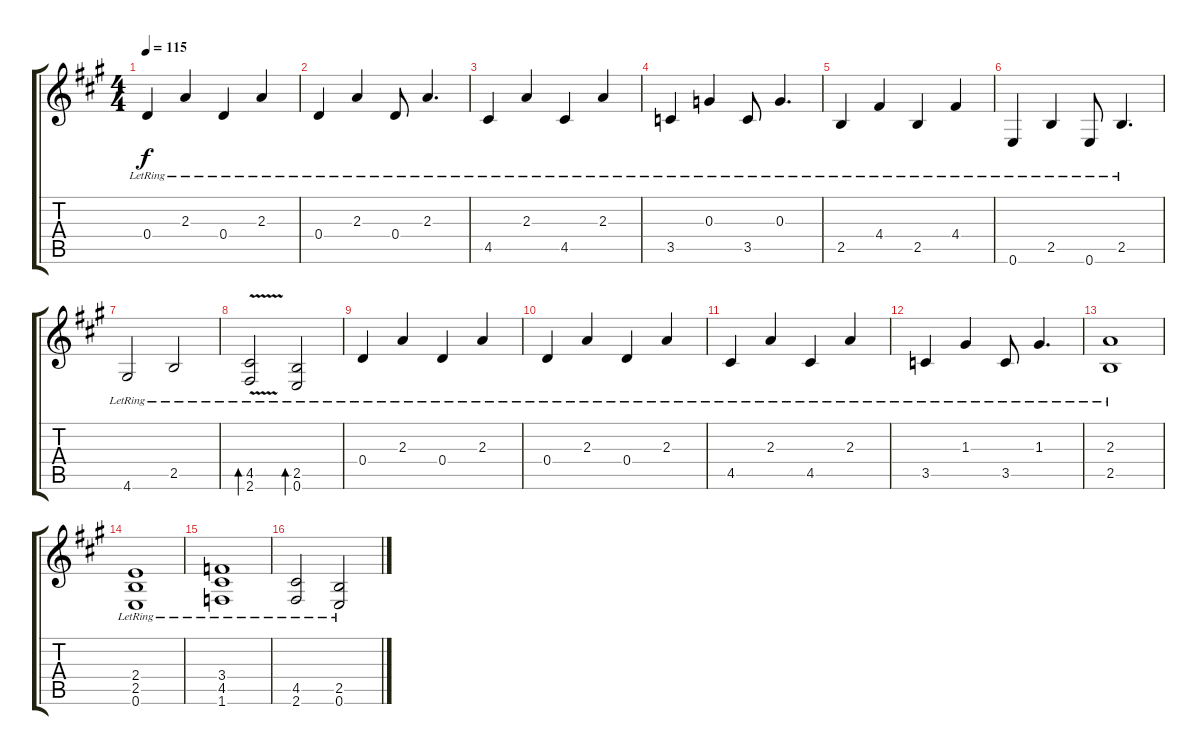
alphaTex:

\track "" {instrument acousticguitarnylon}
\staff {score tabs}
\tuning (E4 B3 G3 D3 A2 E2) {hide}
\ts (4 4)
\tempo 115
\clef g2
\ks a
0.4{lr}.4{dy f} 2.3{lr}.4 0.4{lr}.4 2.3{lr}.4 |
0.4{lr}.4 2.3{lr}.4 0.4{lr}.8 2.3{lr}.4{d} |
4.5{lr}.4 2.3{lr}.4 4.5{lr}.4 2.3{lr}.4 |
3.5{lr}.4 0.3{lr}.4 3.5{lr}.8 0.3{lr}.4{d} |
2.5{lr}.4 4.4{lr}.4 2.5{lr}.4 4.4{lr}.4 |
0.6{lr}.4 2.5{lr}.4 0.6{lr}.8 2.5{lr}.4{d} |
4.6{lr}.2 2.5{lr}.2 |
(4.5{lr} 2.6{v lr}).2{bd 60} (2.5{lr} 0.6{lr}).2{bd 60} |
0.4{lr}.4 2.3{lr}.4 0.4{lr}.4 2.3{lr}.4 |
0.4{lr}.4 2.3{lr}.4 0.4{lr}.4 2.3{lr}.4 |
4.5{lr}.4 2.3{lr}.4 4.5{lr}.4 2.3{lr}.4 |
3.5{lr}.4 1.3{lr}.4 3.5{lr}.8 1.3{lr}.4{d} |
(2.3{lr} 2.5{lr}).1 |
(2.4{lr} 2.5{lr} 0.6{lr}).1 |
(3.4{lr} 4.5{lr} 1.6{lr}).1 |
(4.5{lr} 2.6{lr}).2 (2.5{lr} 0.6{lr}).2
